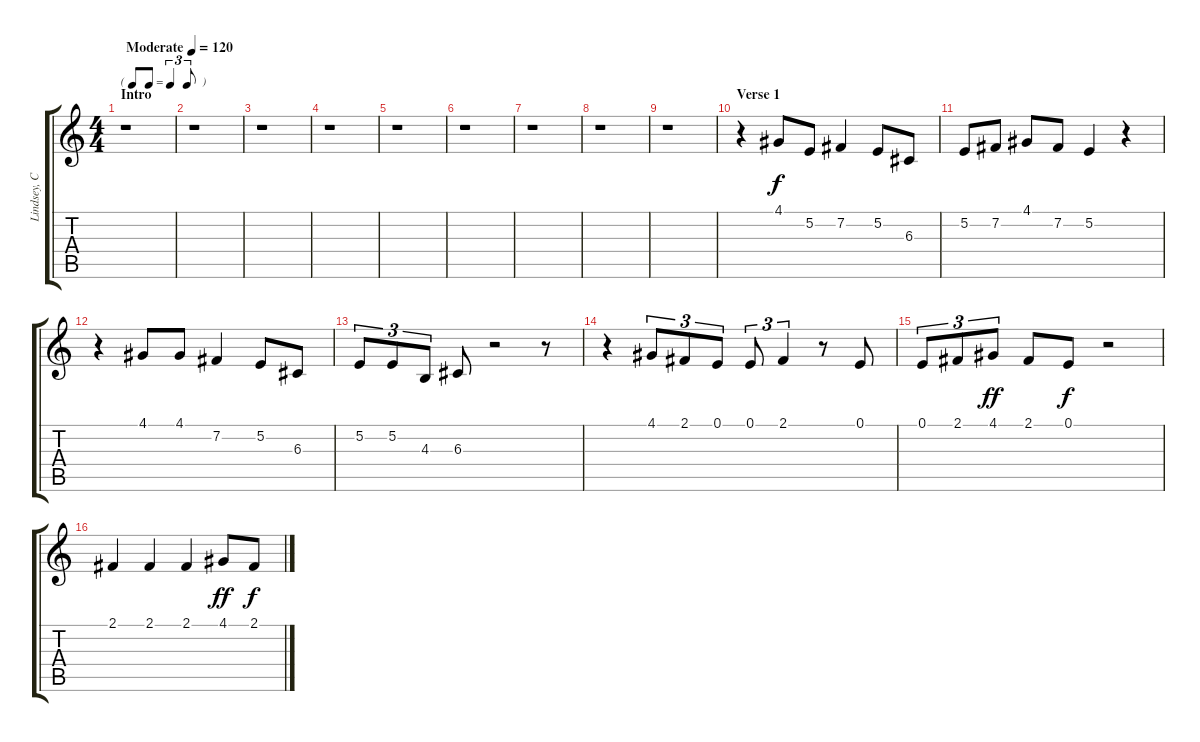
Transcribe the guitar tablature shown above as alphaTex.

\track ("Lindsey, Christine & Stevie - Vocals" "Lindsey, C") {instrument lead6voice}
\staff {score tabs}
\tuning (E4 B3 G3 D3 A2 E2) {hide}
\ts (4 4)
\tf triplet8th
\section ("" "Intro")
\tempo (120 "Moderate")
\clef g2
\ks c
r.1{dy f instrument lead6voice} |
r.1 |
r.1 |
r.1 |
r.1 |
r.1 |
r.1 |
r.1 |
r.1 |
\section ("" "Verse 1")
r.4 4.1.8 5.2.8 7.2.4 5.2.8 6.3.8 |
5.2.8 7.2.8 4.1.8 7.2.8 5.2.4 r.4 |
r.4 4.1.8 4.1.8 7.2.4 5.2.8 6.3.8 |
5.2.8{tu (3 2)} 5.2.8{tu (3 2)} 4.3.8{tu (3 2)} 6.3.8 r.2 r.8 |
r.4 4.1.8{tu (3 2)} 2.1.8{tu (3 2)} 0.1.8{tu (3 2)} 0.1.8{tu (3 2)} 2.1.4{tu (3 2)} r.8 0.1.8 |
0.1.8{tu (3 2)} 2.1.8{tu (3 2)} 4.1.8{tu (3 2) dy ff} 2.1.8 0.1.8{dy f} r.2 |
2.1.4 2.1.4 2.1.4 4.1.8{dy ff} 2.1.8{dy f}
